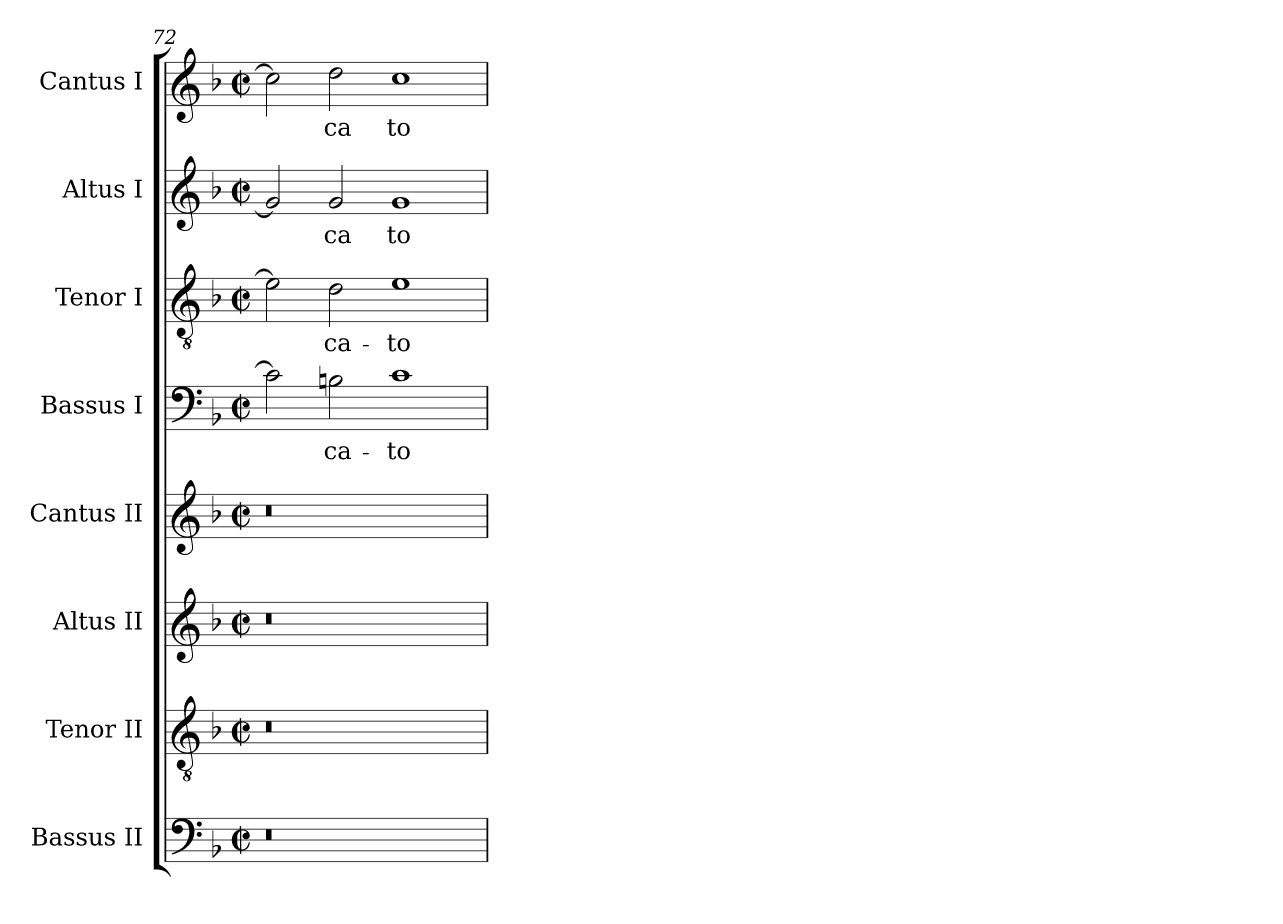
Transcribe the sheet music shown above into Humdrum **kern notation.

**kern	**kern	**kern	**kern	**kern	**text	**kern	**text	**kern	**text	**kern	**text
*part8	*part7	*part6	*part5	*part4	*part4	*part3	*part3	*part2	*part2	*part1	*part1
*staff8	*staff7	*staff6	*staff5	*staff4	*staff4	*staff3	*staff3	*staff2	*staff2	*staff1	*staff1
*I"Bassus II	*I"Tenor II	*I"Altus II	*I"Cantus II	*I"Bassus I	*	*I"Tenor I	*	*I"Altus I	*	*I"Cantus I	*
*clefF4	*clefGv2	*clefG2	*clefG2	*clefF4	*	*clefGv2	*	*clefG2	*	*clefG2	*
*k[b-]	*k[b-]	*k[b-]	*k[b-]	*k[b-]	*	*k[b-]	*	*k[b-]	*	*k[b-]	*
*F:	*F:	*F:	*F:	*F:	*	*F:	*	*F:	*	*F:	*
*M2/2	*M2/2	*M2/2	*M2/2	*M2/2	*	*M2/2	*	*M2/2	*	*M2/2	*
*met(c|)	*met(c|)	*met(c|)	*met(c|)	*met(c|)	*	*met(c|)	*	*met(c|)	*	*met(c|)	*
=72	=72	=72	=72	=72	=72	=72	=72	=72	=72	=72	=72
0r	0r	0r	0r	2c\]	.	2e\]	.	2g/]	.	2cc\]	.
!	!	!	!	!	!LO:LY:b:cj	!	!LO:LY:b:cj	!	!LO:LY:b:cj	!	!LO:LY:b:cj
.	.	.	.	2Bn\	-ca-	2d\	-ca-	2g/	ca	2dd\	ca
!	!	!	!	!	!LO:LY:b:cj	!	!LO:LY:b:cj	!	!LO:LY:b:cj	!	!LO:LY:b:cj
.	.	.	.	1c	-to-	1e	-to-	1g	to	1cc	to
=	=	=	=	=	=	=	=	=	=	=	=
*-	*-	*-	*-	*-	*-	*-	*-	*-	*-	*-	*-
